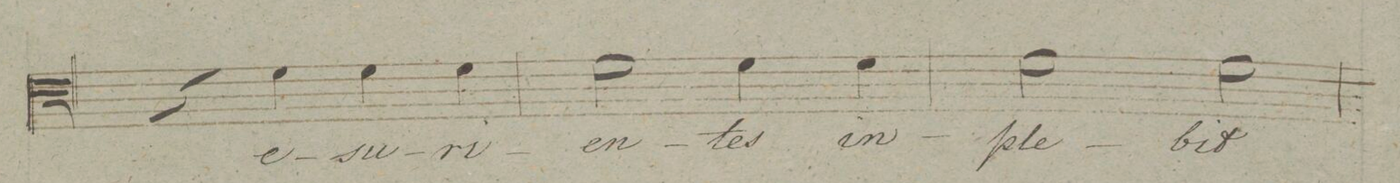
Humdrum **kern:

**kern	**text	**dynam
*I"Tenore.	*	*
*clefC4	*	*
*k[]	*	*
*met(c|)	*	*
*M2/2	*	*
4r	.	.
4d\	e-	.
4d\	-su-	.
4d\	-ri-	.
=85	=85	=85
2d\	-en-	.
4d\	-tes	.
4d\	im	.
=86	=86	=86
2d\	ple-	.
2d\	-bit	.
=87	=87	=87
*-	*-	*-
